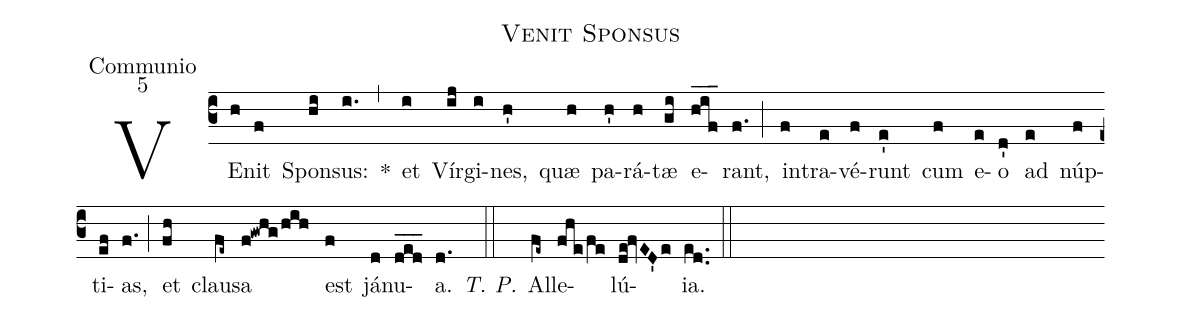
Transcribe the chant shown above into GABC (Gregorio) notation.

name: Venit Sponsus;
office-part: Communio;
mode: 5;
%%
(c3) VE(h)nit(f) Spon(hi)sus:(i.) *(,) et(i) Vír(ij)gi(i)nes,(h') quæ(h) pa(h')rá(h)tæ(gi) e(h_i_f_)rant,(f.) (;) in(f)tra(e)vé(f)runt(e') cum(f) e(e)o(d') ad(e) núp(f)ti(ef)as,(f.) (;) et(fh) clau(fe~)sa(f!gwhg/hih) est(f) já(d)nu(d_e_d_)a.(d.) <i>T. P.</i>(::)
Al(fe~)le(fhe/fe)lú(de!fvED'e)ia.(ed..) (::)
